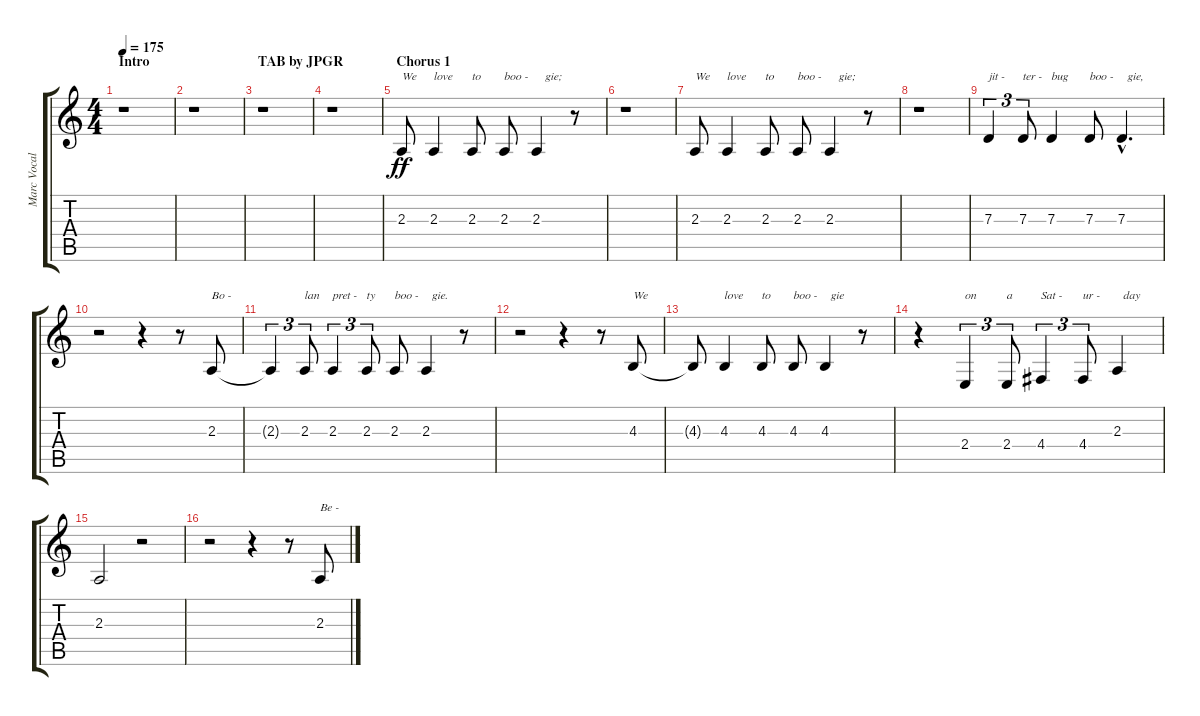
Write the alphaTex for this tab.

\track ("Marc Vocals" "Marc Vocal") {instrument altosax}
\staff {score tabs}
\tuning (E4 B3 G3 D3 A2 E2) {hide}
\ts (4 4)
\section ("" "Intro                               TAB by JPGR")
\tempo 175
\clef g2
\ks c
r.1{dy ff instrument altosax} |
r.1 |
r.1 |
r.1 |
\section ("" "Chorus 1")
2.3.8{txt "We"} 2.3.4{txt "love"} 2.3.8{txt "to"} 2.3.8{txt "boo -"} 2.3.4{txt "   gie;"} r.8 |
r.1 |
2.3.8{txt "We"} 2.3.4{txt "love"} 2.3.8{txt "to"} 2.3.8{txt "boo -"} 2.3.4{txt "   gie;"} r.8 |
r.1 |
7.3.4{tu (3 2) txt "jit -"} 7.3.8{tu (3 2) txt "ter -"} 7.3.4{txt "bug"} 7.3.8{txt "boo -"} 7.3{hac}.4{d txt "  gie,"} |
r.2 r.4 r.8 2.3.8{txt "Bo -"} |
2.3{t}.4{tu (3 2)} 2.3.8{tu (3 2) txt "lan"} 2.3.4{tu (3 2) txt "pret -"} 2.3.8{tu (3 2) txt "ty"} 2.3.8{txt "boo -"} 2.3.4{txt "  gie."} r.8 |
r.2 r.4 r.8 4.3.8{txt "We"} |
4.3{t}.8 4.3.4{txt "love"} 4.3.8{txt "to"} 4.3.8{txt "boo -"} 4.3.4{txt "  gie"} r.8 |
r.4 2.4.4{tu (3 2) txt "on"} 2.4.8{tu (3 2) txt "a"} 4.4.4{tu (3 2) txt "Sat -"} 4.4.8{tu (3 2) txt "ur -"} 2.3.4{txt "  day"} |
2.3.2 r.2 |
r.2 r.4 r.8 2.3.8{txt "Be -"}
